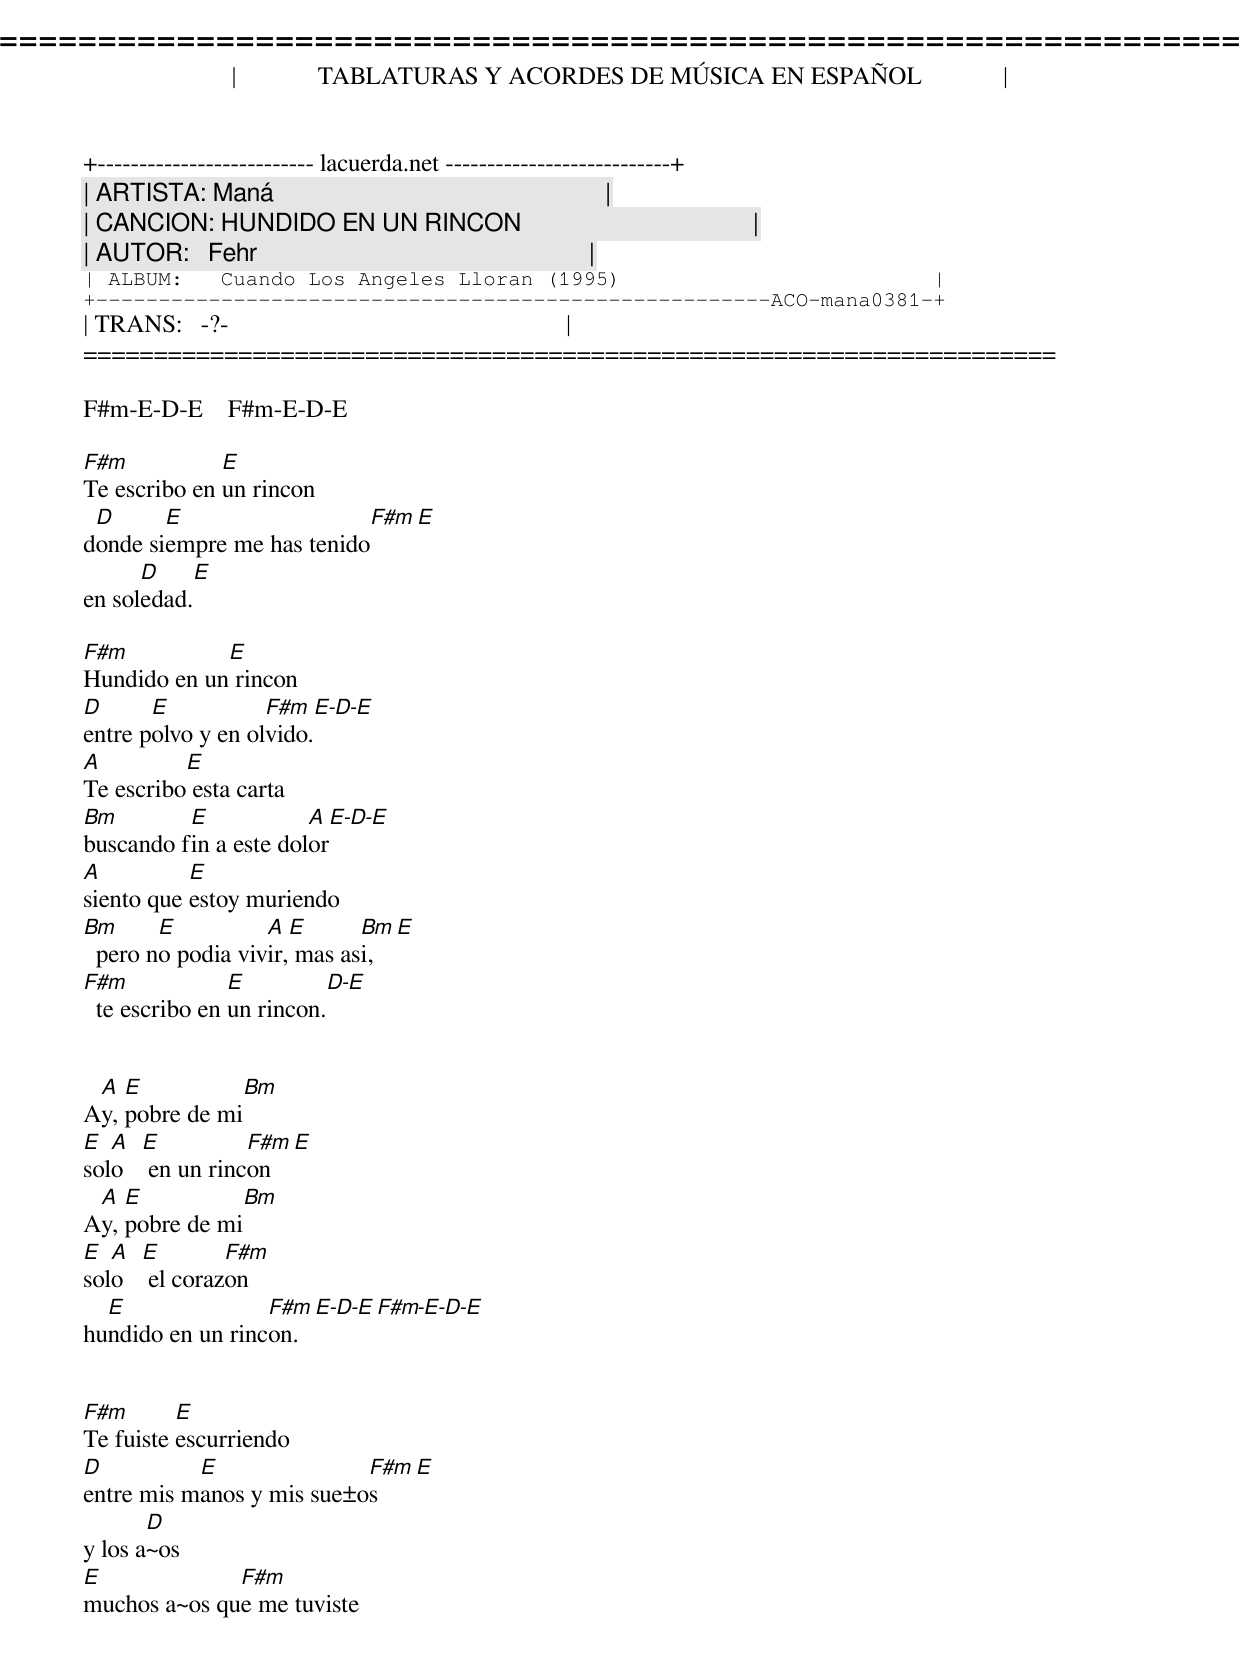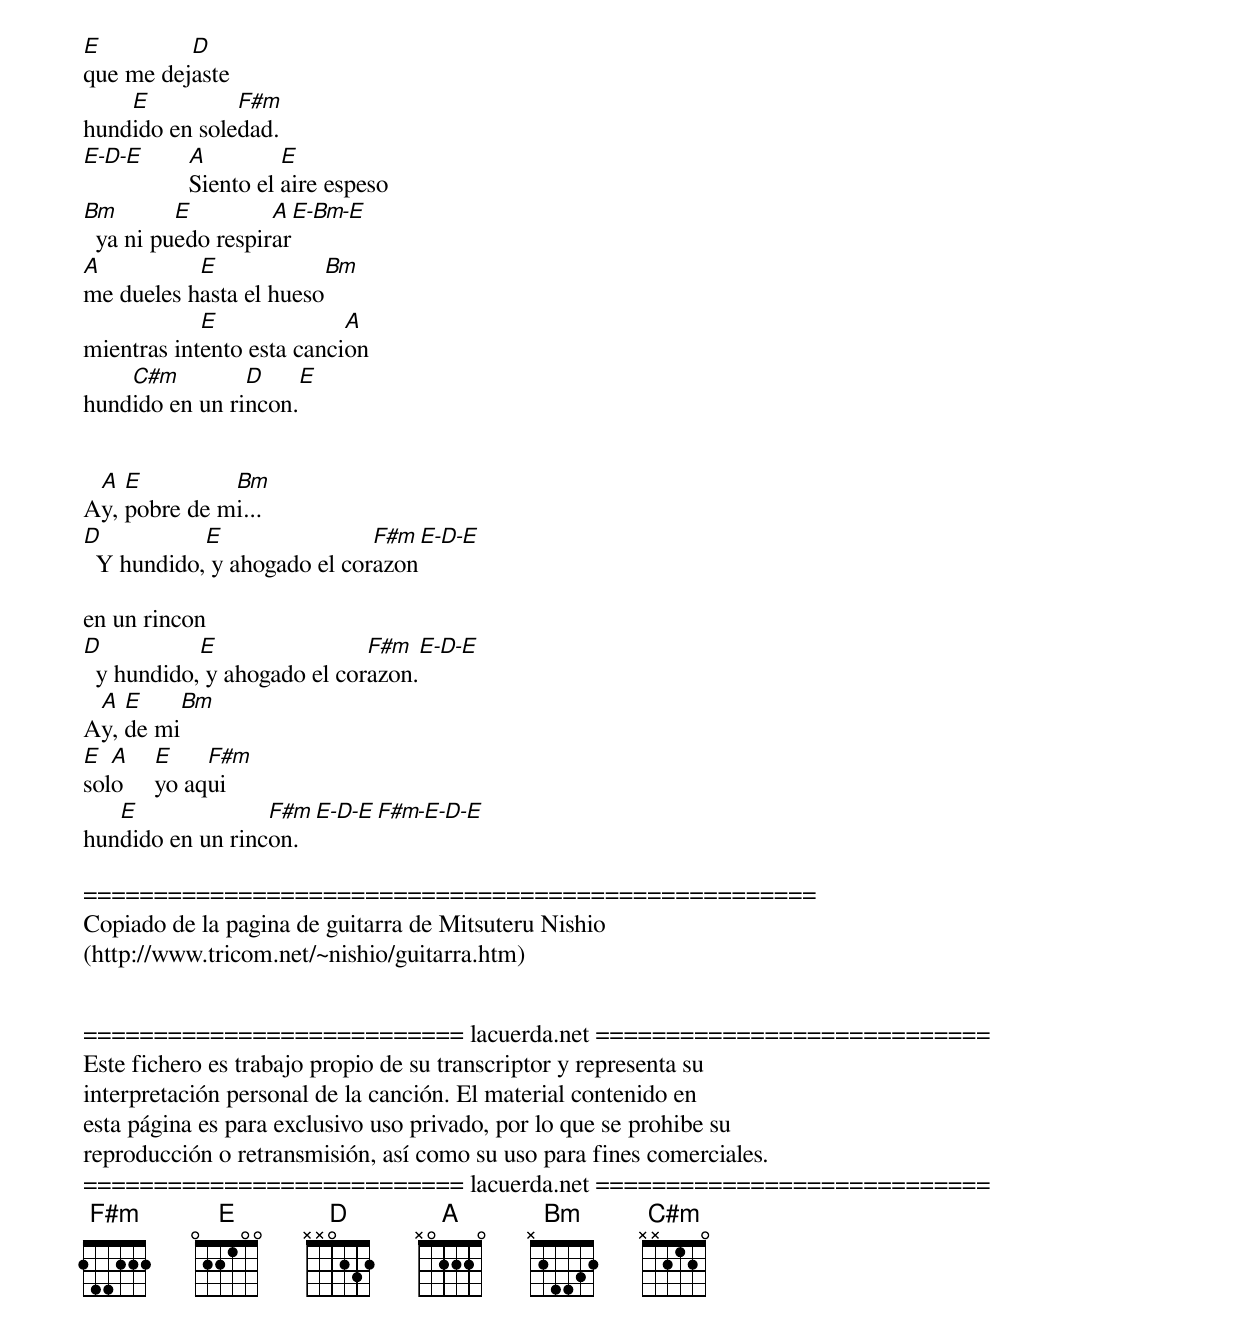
=====================================================================
|             TABLATURAS Y ACORDES DE MÚSICA EN ESPAÑOL             |
+-------------------------- lacuerda.net ---------------------------+
| ARTISTA: Maná                                                     |
| CANCION: HUNDIDO EN UN RINCON                                     |
| AUTOR:   Fehr                                                     |
| ALBUM:   Cuando Los Angeles Lloran (1995)                         |
+------------------------------------------------------ACO-mana0381-+
| TRANS:   -?-                                                      |
=====================================================================

F#m-E-D-E    F#m-E-D-E

F#m           E
Te escribo en un rincon
 D      E                  F#m  E
donde siempre me has tenido
      D    E
en soledad.

F#m          E
Hundido en un rincon
D      E           F#m    E-D-E
entre polvo y en olvido.
A         E
Te escribo esta carta
Bm        E            A   E-D-E
buscando fin a este dolor
A          E
siento que estoy muriendo
Bm      E          A  E      Bm   E
  pero no podia vivir, mas asi,
F#m             E          D-E
  te escribo en un rincon.


 A  E          Bm
Ay, pobre de mi
E  A   E          F#m   E
solo    en un rincon
 A  E          Bm
Ay, pobre de mi
E  A   E        F#m
solo    el corazon
  E               F#m  E-D-E    F#m-E-D-E
hundido en un rincon.


F#m       E
Te fuiste escurriendo
D          E               F#m   E
entre mis manos y mis sue±os
       D
y los a~os
E             F#m
muchos a~os que me tuviste
E         D
que me dejaste
    E          F#m
hundido en soledad.
E-D-E  A         E
       Siento el aire espeso
Bm        E         A    E-Bm-E
  ya ni puedo respirar
A          E             Bm
me dueles hasta el hueso
            E              A
mientras intento esta cancion
    C#m         D      E
hundido en un rincon.


 A  E         Bm
Ay, pobre de mi...
D           E                F#m    E-D-E
  Y hundido, y ahogado el corazon

en un rincon
D           E                F#m    E-D-E
  y hundido, y ahogado el corazon.
 A  E    Bm
Ay, de mi
E  A     E    F#m
solo     yo aqui
   E              F#m  E-D-E    F#m-E-D-E
hundido en un rincon.

====================================================
Copiado de la pagina de guitarra de Mitsuteru Nishio
(http://www.tricom.net/~nishio/guitarra.htm)


=========================== lacuerda.net ============================
Este fichero es trabajo propio de su transcriptor y representa su
interpretación personal de la canción. El material contenido en
esta página es para exclusivo uso privado, por lo que se prohibe su
reproducción o retransmisión, así como su uso para fines comerciales.
=========================== lacuerda.net ============================
